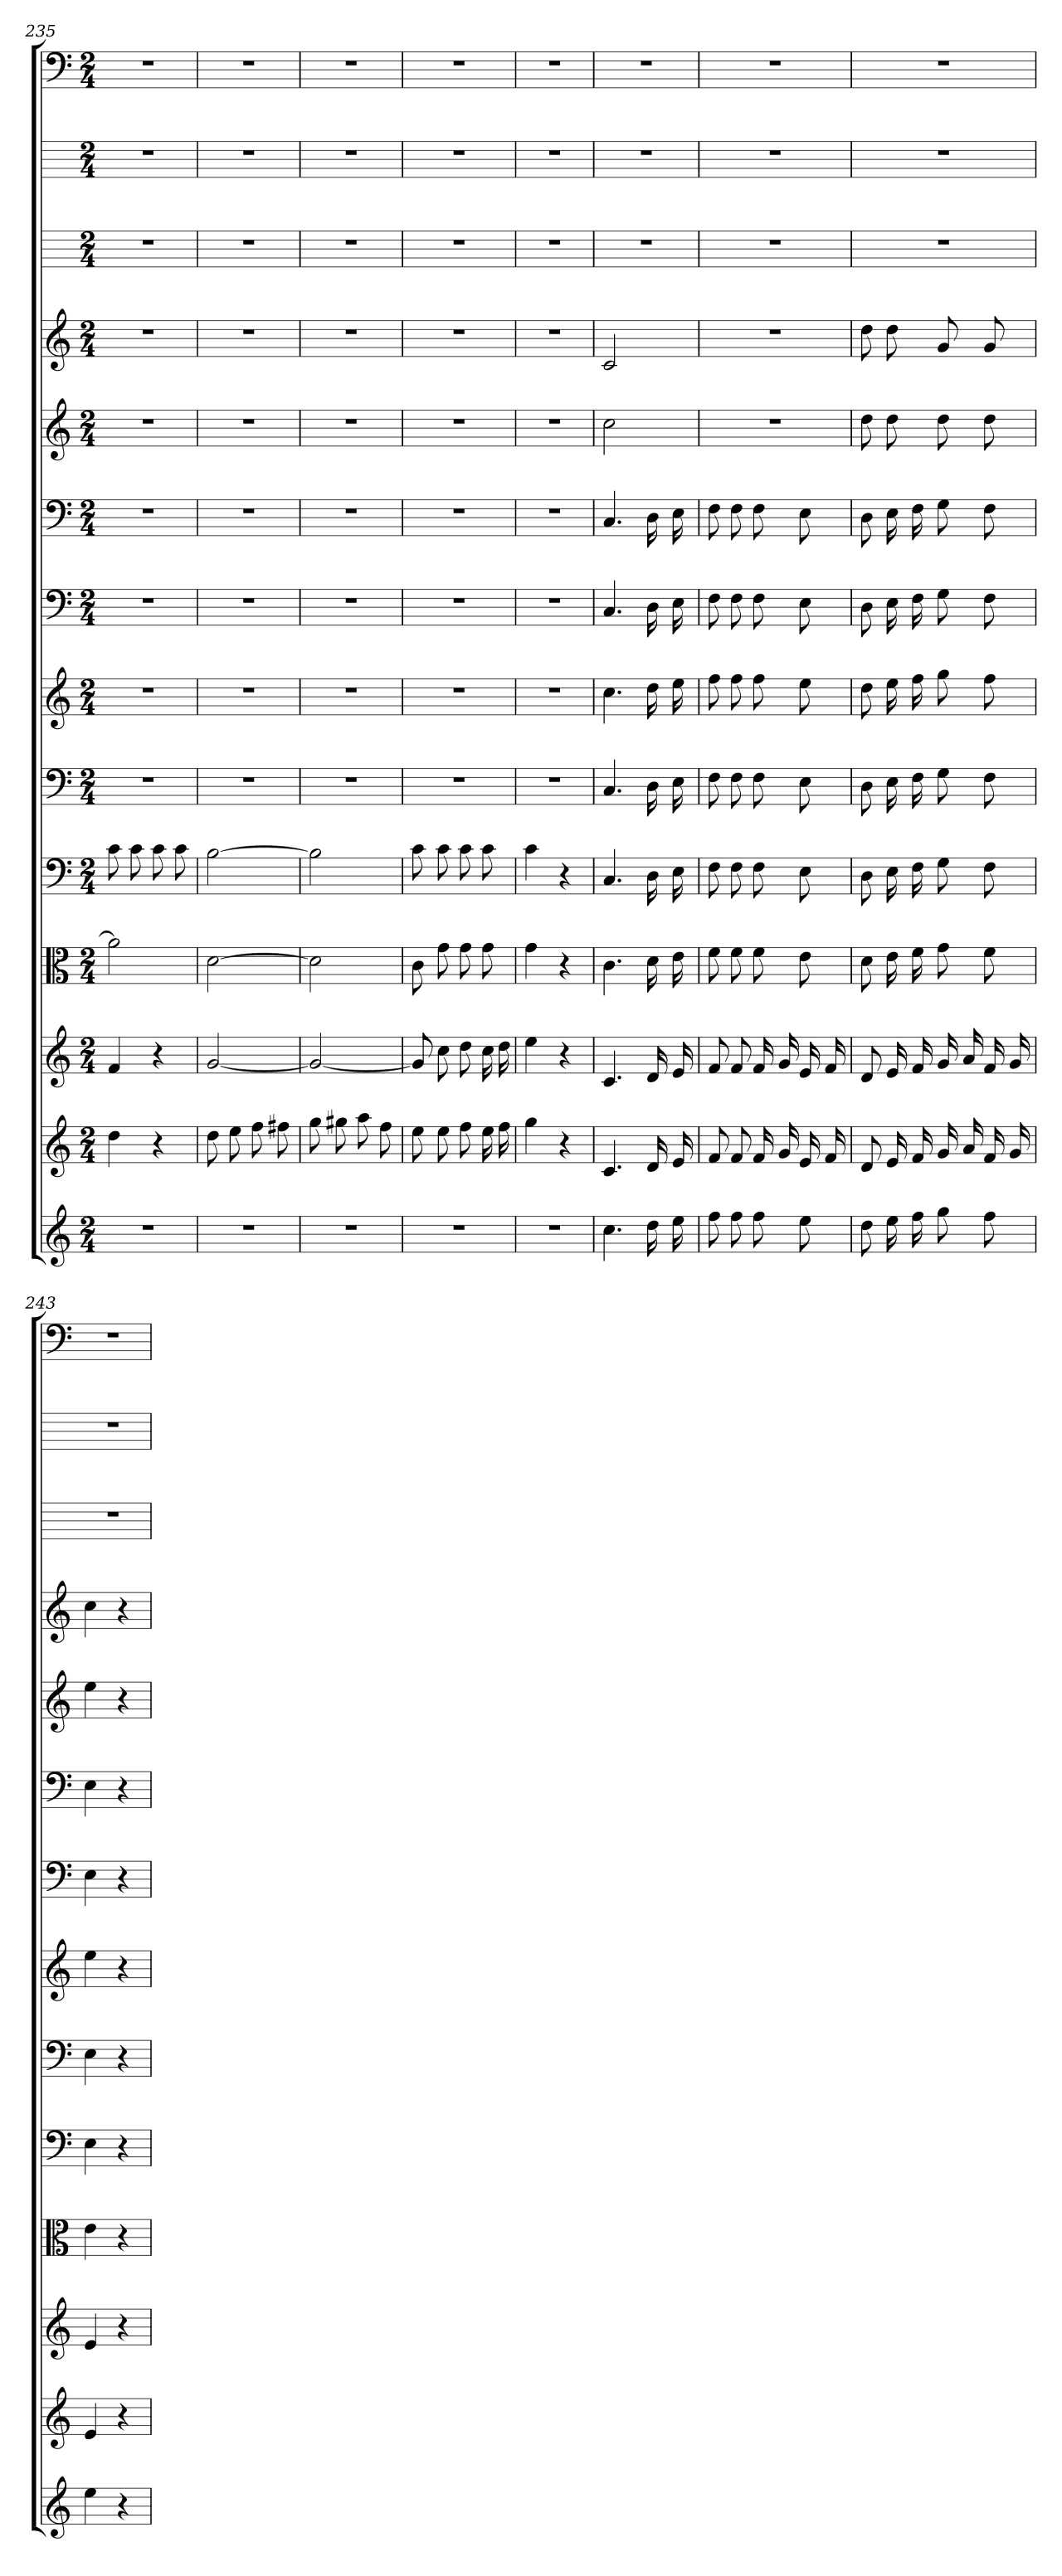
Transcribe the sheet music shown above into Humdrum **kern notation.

**kern	**kern	**kern	**kern	**kern	**kern	**kern	**kern	**kern	**kern	**kern	**kern	**kern	**kern
*part14	*part13	*part12	*part11	*part10	*part9	*part8	*part7	*part6	*part5	*part4	*part3	*part2	*part1
*staff14	*staff13	*staff12	*staff11	*staff10	*staff9	*staff8	*staff7	*staff6	*staff5	*staff4	*staff3	*staff2	*staff1
*	*	*	*clefC3	*clefF4	*clefF4	*	*clefF4	*clefF4	*	*	*	*	*clefF4
*k[]	*k[]	*k[]	*k[]	*k[]	*k[]	*k[]	*k[]	*k[]	*k[]	*k[]	*k[]	*k[]	*k[]
*C:	*C:	*C:	*C:	*C:	*C:	*C:	*C:	*C:	*C:	*C:	*C:	*C:	*C:
*M2/4	*M2/4	*M2/4	*M2/4	*M2/4	*M2/4	*M2/4	*M2/4	*M2/4	*M2/4	*M2/4	*M2/4	*M2/4	*M2/4
=235	=235	=235	=235	=235	=235	=235	=235	=235	=235	=235	=235	=235	=235
2r	4dd	4f	2a]	8c	2r	2r	2r	2r	2r	2r	2r	2r	2r
.	.	.	.	8c	.	.	.	.	.	.	.	.	.
.	4r	4r	.	8c	.	.	.	.	.	.	.	.	.
.	.	.	.	8c	.	.	.	.	.	.	.	.	.
=236	=236	=236	=236	=236	=236	=236	=236	=236	=236	=236	=236	=236	=236
2r	8dd	[2g	[2d	[2B	2r	2r	2r	2r	2r	2r	2r	2r	2r
.	8ee	.	.	.	.	.	.	.	.	.	.	.	.
.	8ff	.	.	.	.	.	.	.	.	.	.	.	.
.	8ff#X	.	.	.	.	.	.	.	.	.	.	.	.
=237	=237	=237	=237	=237	=237	=237	=237	=237	=237	=237	=237	=237	=237
2r	8gg	2g_	2d]	2B]	2r	2r	2r	2r	2r	2r	2r	2r	2r
.	8gg#X	.	.	.	.	.	.	.	.	.	.	.	.
.	8aa	.	.	.	.	.	.	.	.	.	.	.	.
.	8ff	.	.	.	.	.	.	.	.	.	.	.	.
=238	=238	=238	=238	=238	=238	=238	=238	=238	=238	=238	=238	=238	=238
2r	8ee	8g]	8c	8c	2r	2r	2r	2r	2r	2r	2r	2r	2r
.	8ee	8cc	8g	8c	.	.	.	.	.	.	.	.	.
.	8ff	8dd	8g	8c	.	.	.	.	.	.	.	.	.
.	16ee	16cc	8g	8c	.	.	.	.	.	.	.	.	.
.	16ff	16dd	.	.	.	.	.	.	.	.	.	.	.
=239	=239	=239	=239	=239	=239	=239	=239	=239	=239	=239	=239	=239	=239
2r	4gg	4ee	4g	4c	2r	2r	2r	2r	2r	2r	2r	2r	2r
.	4r	4r	4r	4r	.	.	.	.	.	.	.	.	.
=240	=240	=240	=240	=240	=240	=240	=240	=240	=240	=240	=240	=240	=240
4.cc	4.c	4.c	4.c	4.C	4.C	4.cc	4.C	4.C	2cc	2c	2r	2r	2r
16dd	16d	16d	16d	16D	16D	16dd	16D	16D	.	.	.	.	.
16ee	16e	16e	16e	16E	16E	16ee	16E	16E	.	.	.	.	.
=241	=241	=241	=241	=241	=241	=241	=241	=241	=241	=241	=241	=241	=241
8ff	8f	8f	8f	8F	8F	8ff	8F	8F	2r	2r	2r	2r	2r
8ff	8f	8f	8f	8F	8F	8ff	8F	8F	.	.	.	.	.
8ff	16f	16f	8f	8F	8F	8ff	8F	8F	.	.	.	.	.
.	16g	16g	.	.	.	.	.	.	.	.	.	.	.
8ee	16e	16e	8e	8E	8E	8ee	8E	8E	.	.	.	.	.
.	16f	16f	.	.	.	.	.	.	.	.	.	.	.
=242	=242	=242	=242	=242	=242	=242	=242	=242	=242	=242	=242	=242	=242
8dd	8d	8d	8d	8D	8D	8dd	8D	8D	8dd	8dd	2r	2r	2r
16ee	16e	16e	16e	16E	16E	16ee	16E	16E	8dd	8dd	.	.	.
16ff	16f	16f	16f	16F	16F	16ff	16F	16F	.	.	.	.	.
8gg	16g	16g	8g	8G	8G	8gg	8G	8G	8dd	8g	.	.	.
.	16a	16a	.	.	.	.	.	.	.	.	.	.	.
8ff	16f	16f	8f	8F	8F	8ff	8F	8F	8dd	8g	.	.	.
.	16g	16g	.	.	.	.	.	.	.	.	.	.	.
=243	=243	=243	=243	=243	=243	=243	=243	=243	=243	=243	=243	=243	=243
4ee	4e	4e	4e	4E	4E	4ee	4E	4E	4ee	4cc	2r	2r	2r
4r	4r	4r	4r	4r	4r	4r	4r	4r	4r	4r	.	.	.
=	=	=	=	=	=	=	=	=	=	=	=	=	=
*-	*-	*-	*-	*-	*-	*-	*-	*-	*-	*-	*-	*-	*-
